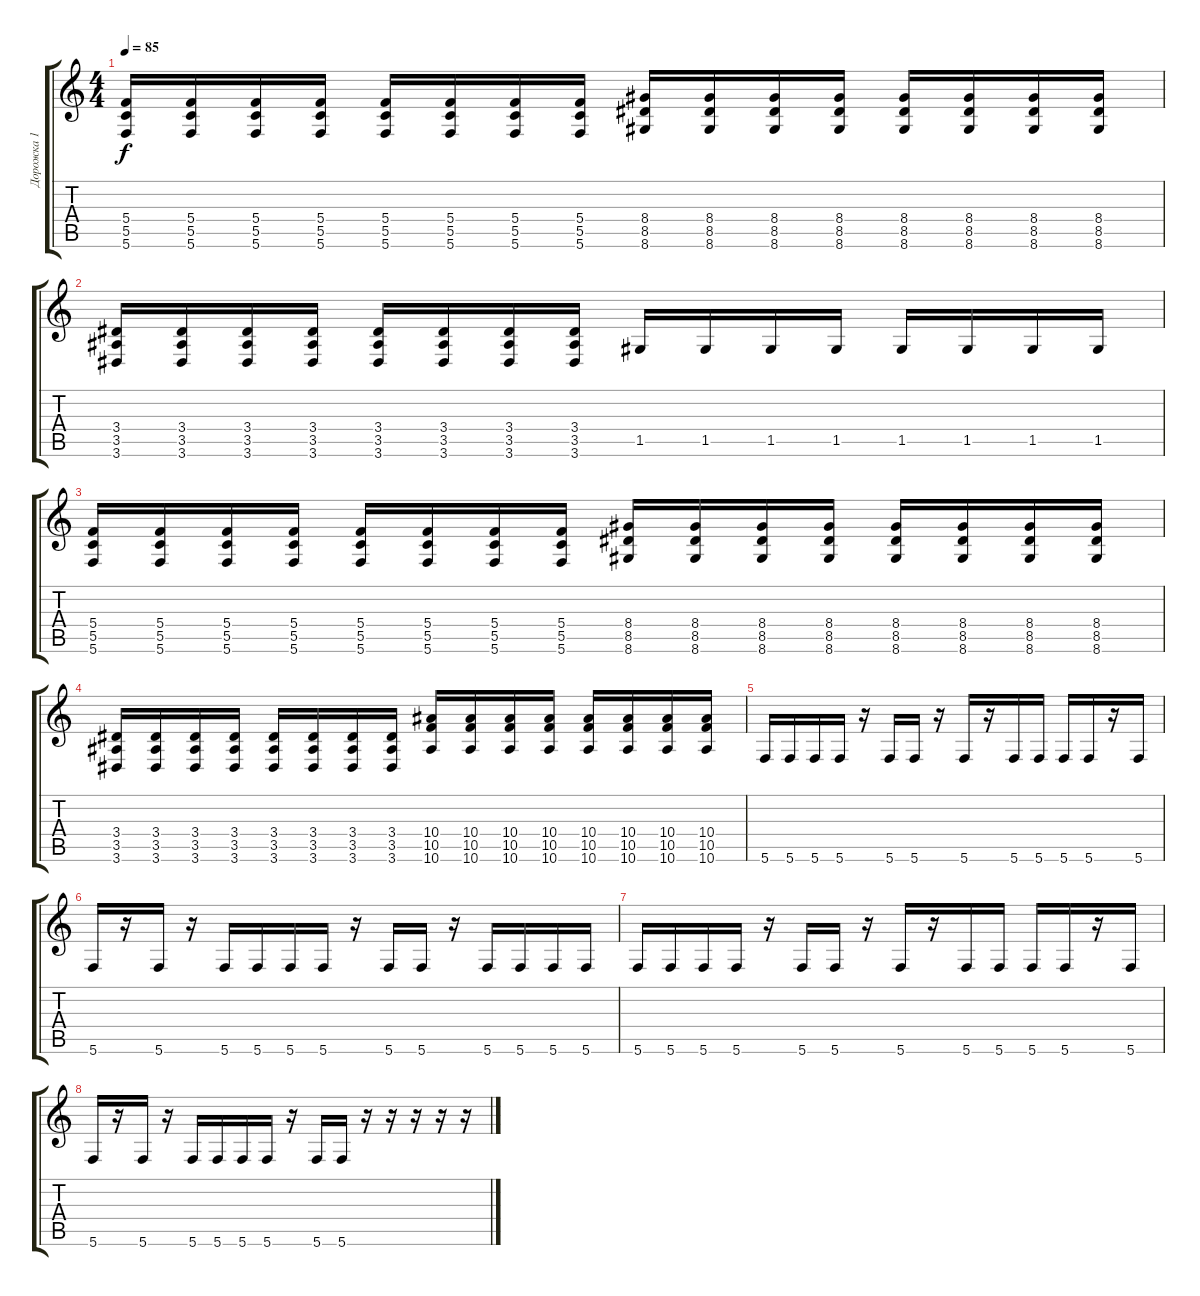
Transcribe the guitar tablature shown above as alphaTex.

\track ("Дорожка 1" "Дорожка 1") {instrument distortionguitar}
\staff {score tabs}
\tuning (D4 A3 F3 C3 G2 C2) {hide}
\ts (4 4)
\tempo 85
\clef g2
\ks c
(5.4 5.5 5.6).16{dy f} (5.4 5.5 5.6).16 (5.4 5.5 5.6).16 (5.4 5.5 5.6).16 (5.4 5.5 5.6).16 (5.4 5.5 5.6).16 (5.4 5.5 5.6).16 (5.4 5.5 5.6).16 (8.4 8.5 8.6).16 (8.4 8.5 8.6).16 (8.4 8.5 8.6).16 (8.4 8.5 8.6).16 (8.4 8.5 8.6).16 (8.4 8.5 8.6).16 (8.4 8.5 8.6).16 (8.4 8.5 8.6).16 |
(3.4 3.5 3.6).16 (3.4 3.5 3.6).16 (3.4 3.5 3.6).16 (3.4 3.5 3.6).16 (3.4 3.5 3.6).16 (3.4 3.5 3.6).16 (3.4 3.5 3.6).16 (3.4 3.5 3.6).16 1.5.16 1.5.16 1.5.16 1.5.16 1.5.16 1.5.16 1.5.16 1.5.16 |
(5.4 5.5 5.6).16 (5.4 5.5 5.6).16 (5.4 5.5 5.6).16 (5.4 5.5 5.6).16 (5.4 5.5 5.6).16 (5.4 5.5 5.6).16 (5.4 5.5 5.6).16 (5.4 5.5 5.6).16 (8.4 8.5 8.6).16 (8.4 8.5 8.6).16 (8.4 8.5 8.6).16 (8.4 8.5 8.6).16 (8.4 8.5 8.6).16 (8.4 8.5 8.6).16 (8.4 8.5 8.6).16 (8.4 8.5 8.6).16 |
(3.4 3.5 3.6).16 (3.4 3.5 3.6).16 (3.4 3.5 3.6).16 (3.4 3.5 3.6).16 (3.4 3.5 3.6).16 (3.4 3.5 3.6).16 (3.4 3.5 3.6).16 (3.4 3.5 3.6).16 (10.4 10.5 10.6).16 (10.4 10.5 10.6).16 (10.4 10.5 10.6).16 (10.4 10.5 10.6).16 (10.4 10.5 10.6).16 (10.4 10.5 10.6).16 (10.4 10.5 10.6).16 (10.4 10.5 10.6).16 |
5.6.16 5.6.16 5.6.16 5.6.16 r.16 5.6.16 5.6.16 r.16 5.6.16 r.16 5.6.16 5.6.16 5.6.16 5.6.16 r.16 5.6.16 |
5.6.16 r.16 5.6.16 r.16 5.6.16 5.6.16 5.6.16 5.6.16 r.16 5.6.16 5.6.16 r.16 5.6.16 5.6.16 5.6.16 5.6.16 |
5.6.16 5.6.16 5.6.16 5.6.16 r.16 5.6.16 5.6.16 r.16 5.6.16 r.16 5.6.16 5.6.16 5.6.16 5.6.16 r.16 5.6.16 |
5.6.16 r.16 5.6.16 r.16 5.6.16 5.6.16 5.6.16 5.6.16 r.16 5.6.16 5.6.16 r.16 r.16 r.16 r.16 r.16
